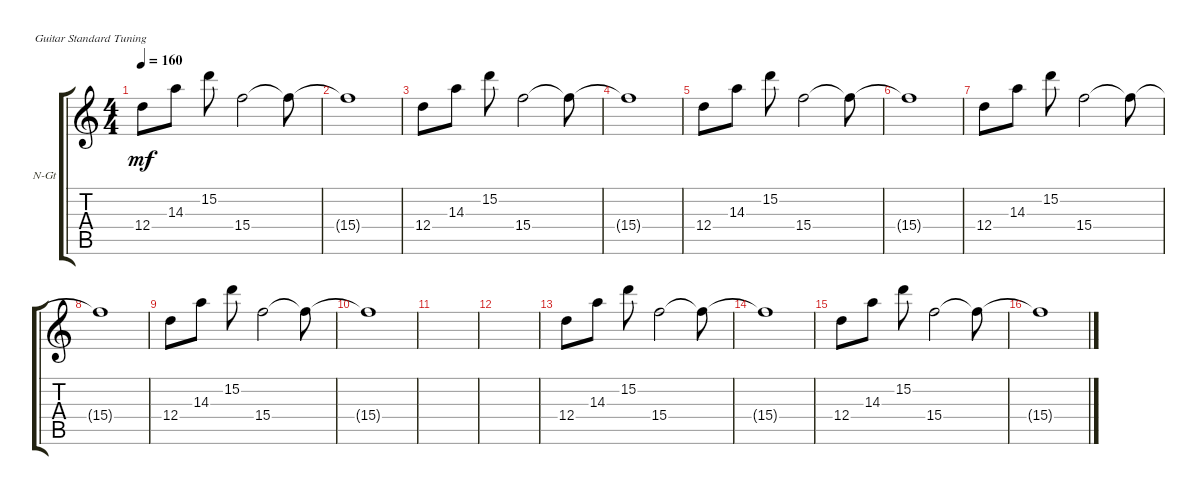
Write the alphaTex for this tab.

\defaultSystemsLayout 4
\bracketExtendMode groupsimilarinstruments
\firstSystemTrackNameOrientation horizontal
\otherSystemsTrackNameOrientation horizontal
\track ("Piano" "N-Gt") {instrument acousticguitarnylon}
\staff {score tabs}
\tuning (E4 B3 G3 D3 A2 E2)
\ts (4 4)
\tempo 160
\clef g2
\scale
0.487395
\ks c
12.4.8{dy mf instrument acousticguitarnylon} 14.3.8 15.2.8 15.4.2 15.4{t}.8 |
\scale
0.256303 15.4{t}.1 |
\scale
0.256303 12.4.8 14.3.8 15.2.8 15.4.2 15.4{t}.8 |
\scale
0.333333 15.4{t}.1 |
\scale
0.333333 12.4.8 14.3.8 15.2.8 15.4.2 15.4{t}.8 |
\scale
0.333333 15.4{t}.1 |
\scale
0.333333 12.4.8 14.3.8 15.2.8 15.4.2 15.4{t}.8 |
\scale
0.333333 15.4{t}.1 |
\scale
0.333333 12.4.8 14.3.8 15.2.8 15.4.2 15.4{t}.8 |
\scale
0.333333 15.4{t}.1 |
\scale
0.333333 |
\scale
0.333333 |
\scale
0.333333 12.4.8 14.3.8 15.2.8 15.4.2 15.4{t}.8 |
\scale
0.333333 15.4{t}.1 |
\scale
0.333333 12.4.8 14.3.8 15.2.8 15.4.2 15.4{t}.8 |
\scale
0.333333 15.4{t}.1
